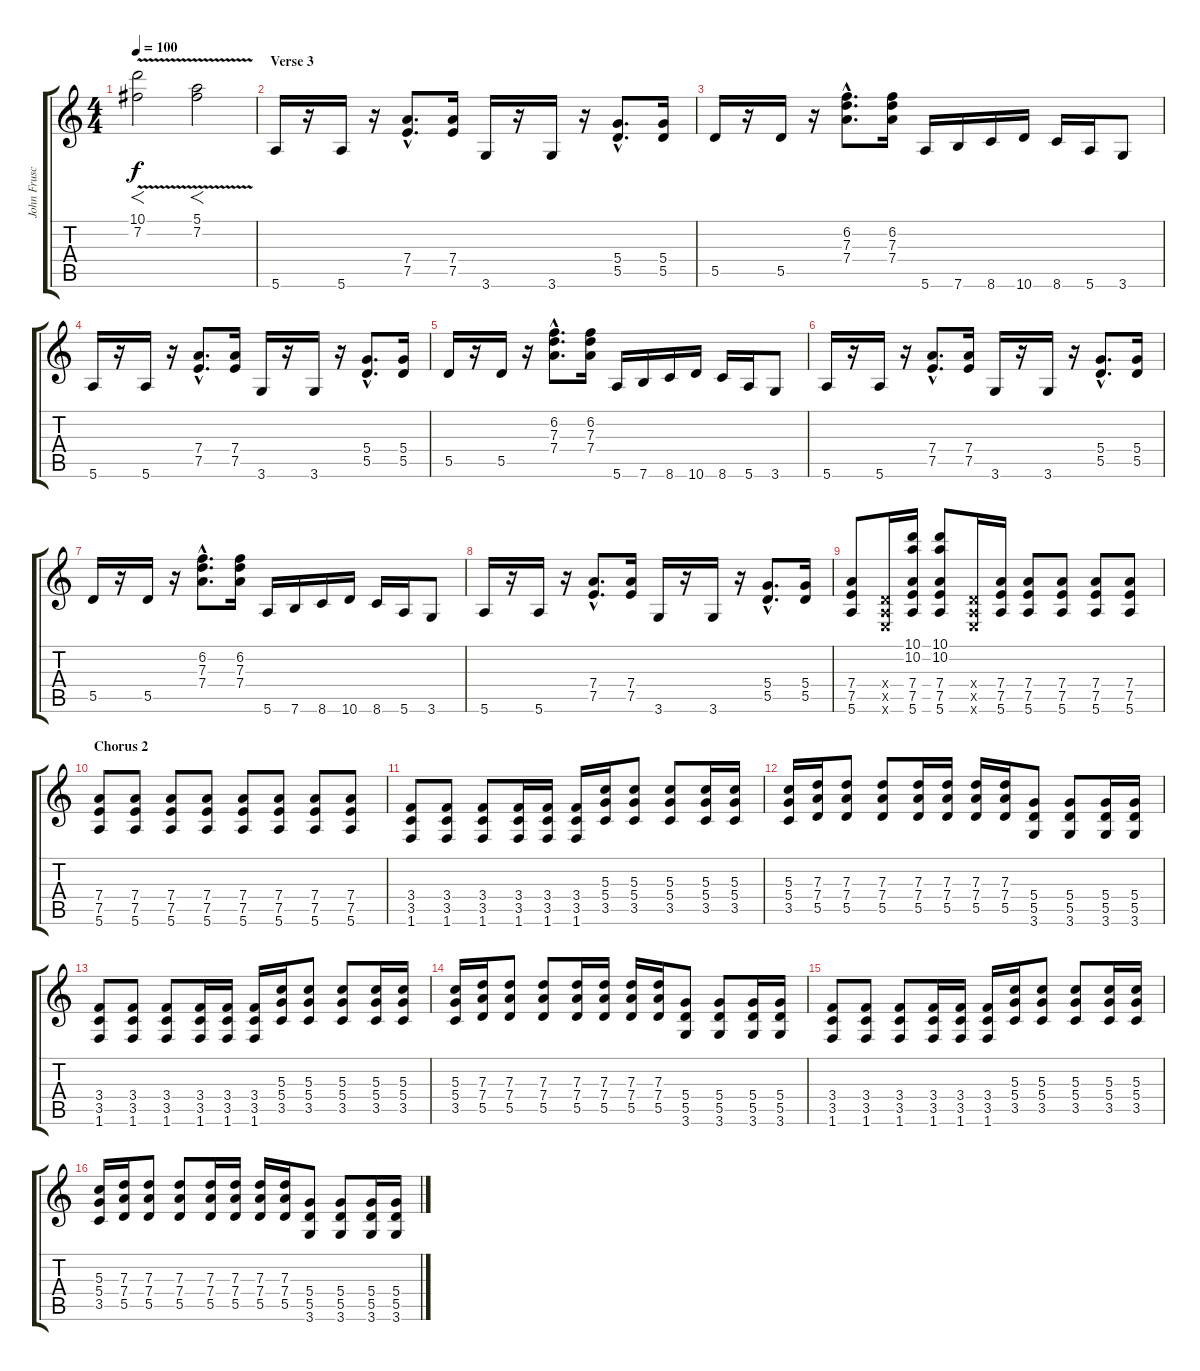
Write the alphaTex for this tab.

\track ("John Frusciante - Rythem And Solo Guitar" "John Frusc") {instrument electricguitarclean}
\staff {score tabs}
\tuning (E4 B3 G3 D3 A2 E2) {hide}
\ts (4 4)
\tempo 100
\clef g2
\ks c
(10.1{v} 7.2{v}).2{f dy f} (5.1{v} 7.2{v}).2{f} |
\section ("" "Verse 3")
5.6.16{volume 14 instrument electricguitarclean} r.16 5.6.16 r.16 (7.4{hac} 7.5{hac}).8{d} (7.4 7.5).16 3.6.16 r.16 3.6.16 r.16 (5.4{hac} 5.5{hac}).8{d} (5.4 5.5).16 |
5.5.16 r.16 5.5.16 r.16 (6.2{hac} 7.3{hac} 7.4{hac}).8{d} (6.2 7.3 7.4).16 5.6.16 7.6.16 8.6.16 10.6.16 8.6.16 5.6.16 3.6.8 |
5.6.16 r.16 5.6.16 r.16 (7.4{hac} 7.5{hac}).8{d} (7.4 7.5).16 3.6.16 r.16 3.6.16 r.16 (5.4{hac} 5.5{hac}).8{d} (5.4 5.5).16 |
5.5.16 r.16 5.5.16 r.16 (6.2{hac} 7.3{hac} 7.4{hac}).8{d} (6.2 7.3 7.4).16 5.6.16 7.6.16 8.6.16 10.6.16 8.6.16 5.6.16 3.6.8 |
5.6.16 r.16 5.6.16 r.16 (7.4{hac} 7.5{hac}).8{d} (7.4 7.5).16 3.6.16 r.16 3.6.16 r.16 (5.4{hac} 5.5{hac}).8{d} (5.4 5.5).16 |
5.5.16 r.16 5.5.16 r.16 (6.2{hac} 7.3{hac} 7.4{hac}).8{d} (6.2 7.3 7.4).16 5.6.16 7.6.16 8.6.16 10.6.16 8.6.16 5.6.16 3.6.8 |
5.6.16 r.16 5.6.16 r.16 (7.4{hac} 7.5{hac}).8{d} (7.4 7.5).16 3.6.16 r.16 3.6.16 r.16 (5.4{hac} 5.5{hac}).8{d} (5.4 5.5).16 |
(7.4 7.5 5.6).8 (0.4{x} 0.5{x} 0.6{x}).16 (10.1 10.2 7.4 7.5 5.6).16 (10.1 10.2 7.4 7.5 5.6).8 (0.4{x} 0.5{x} 0.6{x}).16 (7.4 7.5 5.6).16 (7.4 7.5 5.6).8 (7.4 7.5 5.6).8 (7.4 7.5 5.6).8 (7.4 7.5 5.6).8 |
\section ("" "Chorus 2")
(7.4 7.5 5.6).8{volume 16 instrument distortionguitar} (7.4 7.5 5.6).8 (7.4 7.5 5.6).8 (7.4 7.5 5.6).8 (7.4 7.5 5.6).8 (7.4 7.5 5.6).8 (7.4 7.5 5.6).8 (7.4 7.5 5.6).8 |
(3.4 3.5 1.6).8{volume 16 instrument distortionguitar} (3.4 3.5 1.6).8 (3.4 3.5 1.6).8 (3.4 3.5 1.6).16 (3.4 3.5 1.6).16 (3.4 3.5 1.6).16 (5.3 5.4 3.5).16 (5.3 5.4 3.5).8 (5.3 5.4 3.5).8 (5.3 5.4 3.5).16 (5.3 5.4 3.5).16 |
(5.3 5.4 3.5).16{volume 16 instrument distortionguitar} (7.3 7.4 5.5).16 (7.3 7.4 5.5).8 (7.3 7.4 5.5).8 (7.3 7.4 5.5).16 (7.3 7.4 5.5).16 (7.3 7.4 5.5).16 (7.3 7.4 5.5).16 (5.4 5.5 3.6).8 (5.4 5.5 3.6).8 (5.4 5.5 3.6).16 (5.4 5.5 3.6).16 |
(3.4 3.5 1.6).8{volume 16 instrument distortionguitar} (3.4 3.5 1.6).8 (3.4 3.5 1.6).8 (3.4 3.5 1.6).16 (3.4 3.5 1.6).16 (3.4 3.5 1.6).16 (5.3 5.4 3.5).16 (5.3 5.4 3.5).8 (5.3 5.4 3.5).8 (5.3 5.4 3.5).16 (5.3 5.4 3.5).16 |
(5.3 5.4 3.5).16{volume 16 instrument distortionguitar} (7.3 7.4 5.5).16 (7.3 7.4 5.5).8 (7.3 7.4 5.5).8 (7.3 7.4 5.5).16 (7.3 7.4 5.5).16 (7.3 7.4 5.5).16 (7.3 7.4 5.5).16 (5.4 5.5 3.6).8 (5.4 5.5 3.6).8 (5.4 5.5 3.6).16 (5.4 5.5 3.6).16 |
(3.4 3.5 1.6).8{volume 16 instrument distortionguitar} (3.4 3.5 1.6).8 (3.4 3.5 1.6).8 (3.4 3.5 1.6).16 (3.4 3.5 1.6).16 (3.4 3.5 1.6).16 (5.3 5.4 3.5).16 (5.3 5.4 3.5).8 (5.3 5.4 3.5).8 (5.3 5.4 3.5).16 (5.3 5.4 3.5).16 |
(5.3 5.4 3.5).16{volume 16 instrument distortionguitar} (7.3 7.4 5.5).16 (7.3 7.4 5.5).8 (7.3 7.4 5.5).8 (7.3 7.4 5.5).16 (7.3 7.4 5.5).16 (7.3 7.4 5.5).16 (7.3 7.4 5.5).16 (5.4 5.5 3.6).8 (5.4 5.5 3.6).8 (5.4 5.5 3.6).16 (5.4 5.5 3.6).16
